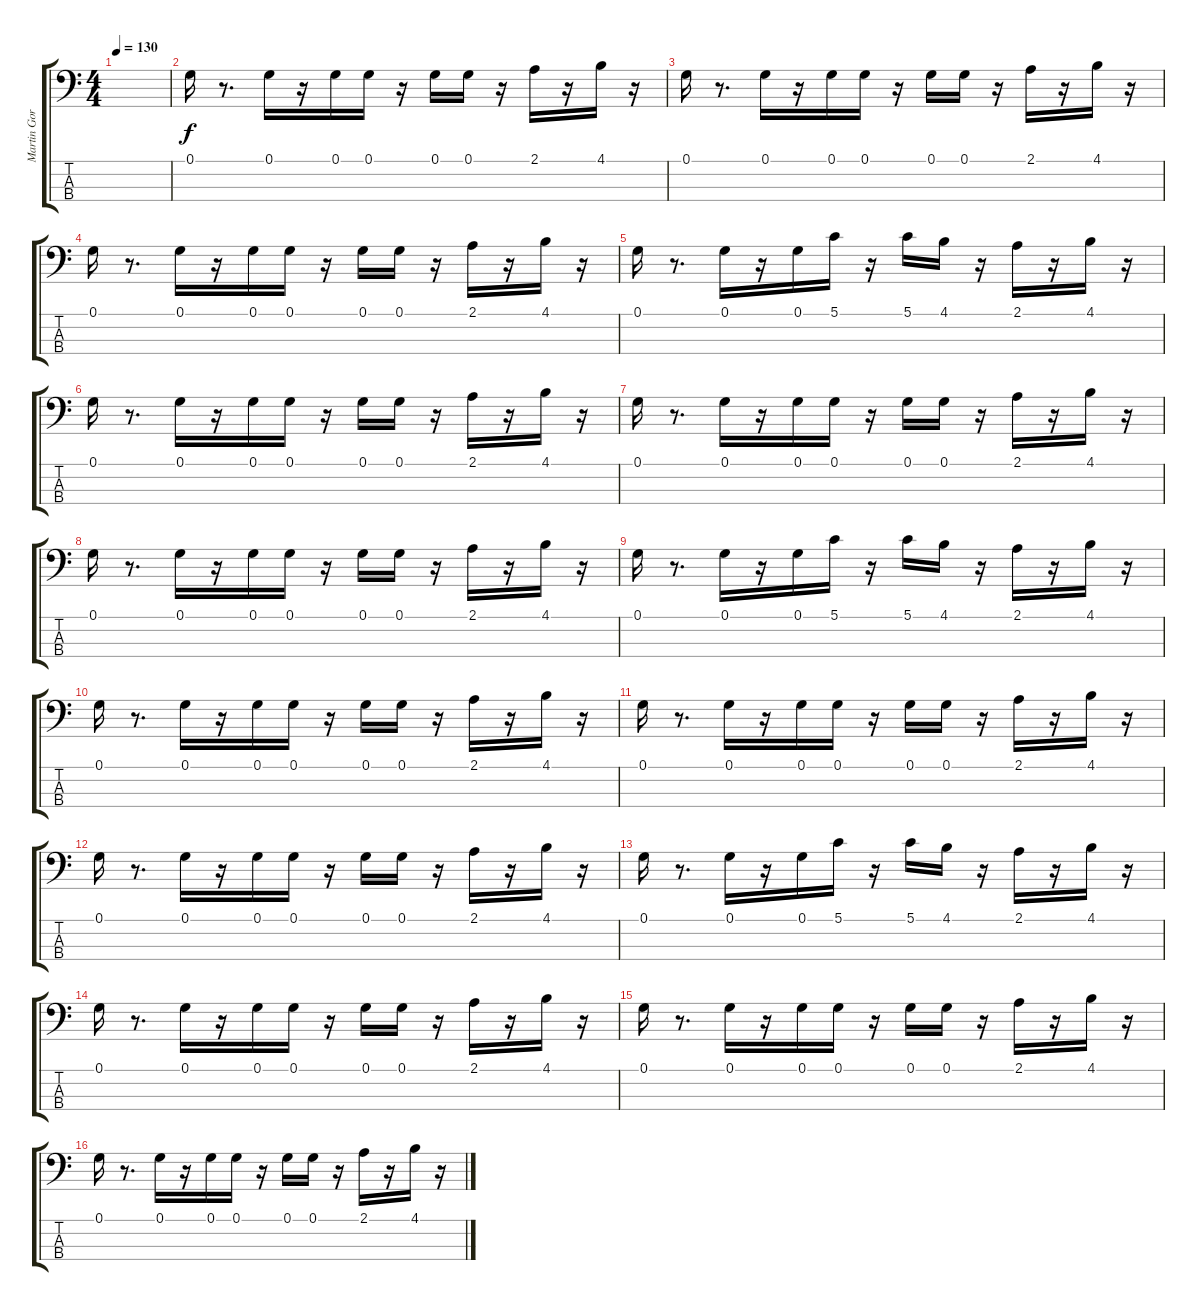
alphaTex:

\track ("Martin Gore" "Martin Gor") {instrument synthbass2}
\staff {score tabs}
\tuning (G2 D2 A1 E1) {hide}
\ts (4 4)
\tempo 130
\clef f4
\ks c
|
0.1.16 r.8{d} 0.1.16 r.16 0.1.16 0.1.16 r.16 0.1.16 0.1.16 r.16 2.1.16 r.16 4.1.16 r.16 |
0.1.16 r.8{d} 0.1.16 r.16 0.1.16 0.1.16 r.16 0.1.16 0.1.16 r.16 2.1.16 r.16 4.1.16 r.16 |
0.1.16 r.8{d} 0.1.16 r.16 0.1.16 0.1.16 r.16 0.1.16 0.1.16 r.16 2.1.16 r.16 4.1.16 r.16 |
0.1.16 r.8{d} 0.1.16 r.16 0.1.16 5.1.16 r.16 5.1.16 4.1.16 r.16 2.1.16 r.16 4.1.16 r.16 |
0.1.16 r.8{d} 0.1.16 r.16 0.1.16 0.1.16 r.16 0.1.16 0.1.16 r.16 2.1.16 r.16 4.1.16 r.16 |
0.1.16 r.8{d} 0.1.16 r.16 0.1.16 0.1.16 r.16 0.1.16 0.1.16 r.16 2.1.16 r.16 4.1.16 r.16 |
0.1.16 r.8{d} 0.1.16 r.16 0.1.16 0.1.16 r.16 0.1.16 0.1.16 r.16 2.1.16 r.16 4.1.16 r.16 |
0.1.16 r.8{d} 0.1.16 r.16 0.1.16 5.1.16 r.16 5.1.16 4.1.16 r.16 2.1.16 r.16 4.1.16 r.16 |
0.1.16 r.8{d} 0.1.16 r.16 0.1.16 0.1.16 r.16 0.1.16 0.1.16 r.16 2.1.16 r.16 4.1.16 r.16 |
0.1.16 r.8{d} 0.1.16 r.16 0.1.16 0.1.16 r.16 0.1.16 0.1.16 r.16 2.1.16 r.16 4.1.16 r.16 |
0.1.16 r.8{d} 0.1.16 r.16 0.1.16 0.1.16 r.16 0.1.16 0.1.16 r.16 2.1.16 r.16 4.1.16 r.16 |
0.1.16 r.8{d} 0.1.16 r.16 0.1.16 5.1.16 r.16 5.1.16 4.1.16 r.16 2.1.16 r.16 4.1.16 r.16 |
0.1.16 r.8{d} 0.1.16 r.16 0.1.16 0.1.16 r.16 0.1.16 0.1.16 r.16 2.1.16 r.16 4.1.16 r.16 |
0.1.16 r.8{d} 0.1.16 r.16 0.1.16 0.1.16 r.16 0.1.16 0.1.16 r.16 2.1.16 r.16 4.1.16 r.16 |
0.1.16 r.8{d} 0.1.16 r.16 0.1.16 0.1.16 r.16 0.1.16 0.1.16 r.16 2.1.16 r.16 4.1.16 r.16
